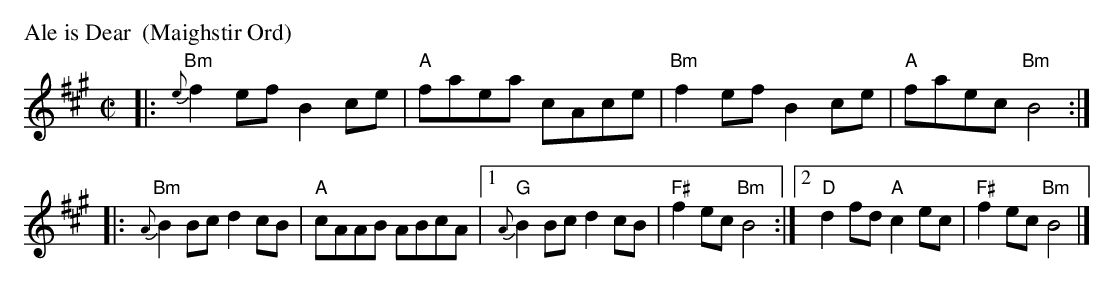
X:1
P: Ale is Dear  (Maighstir Ord)
M: C|
L: 1/8
K: BDor
|: "Bm"{e}f2ef B2ce | "A"faea cAce \
|  "Bm"f2ef B2ce | "A"faec "Bm"B4 :|
|: "Bm"{A}B2Bc d2cB | "A"cAAB ABcA |\
[1 "G"{A}B2Bc d2cB | "F#"f2ec "Bm"B4 :|\
[2 "D"d2fd "A"c2ec | "F#"f2ec "Bm"B4 |]
